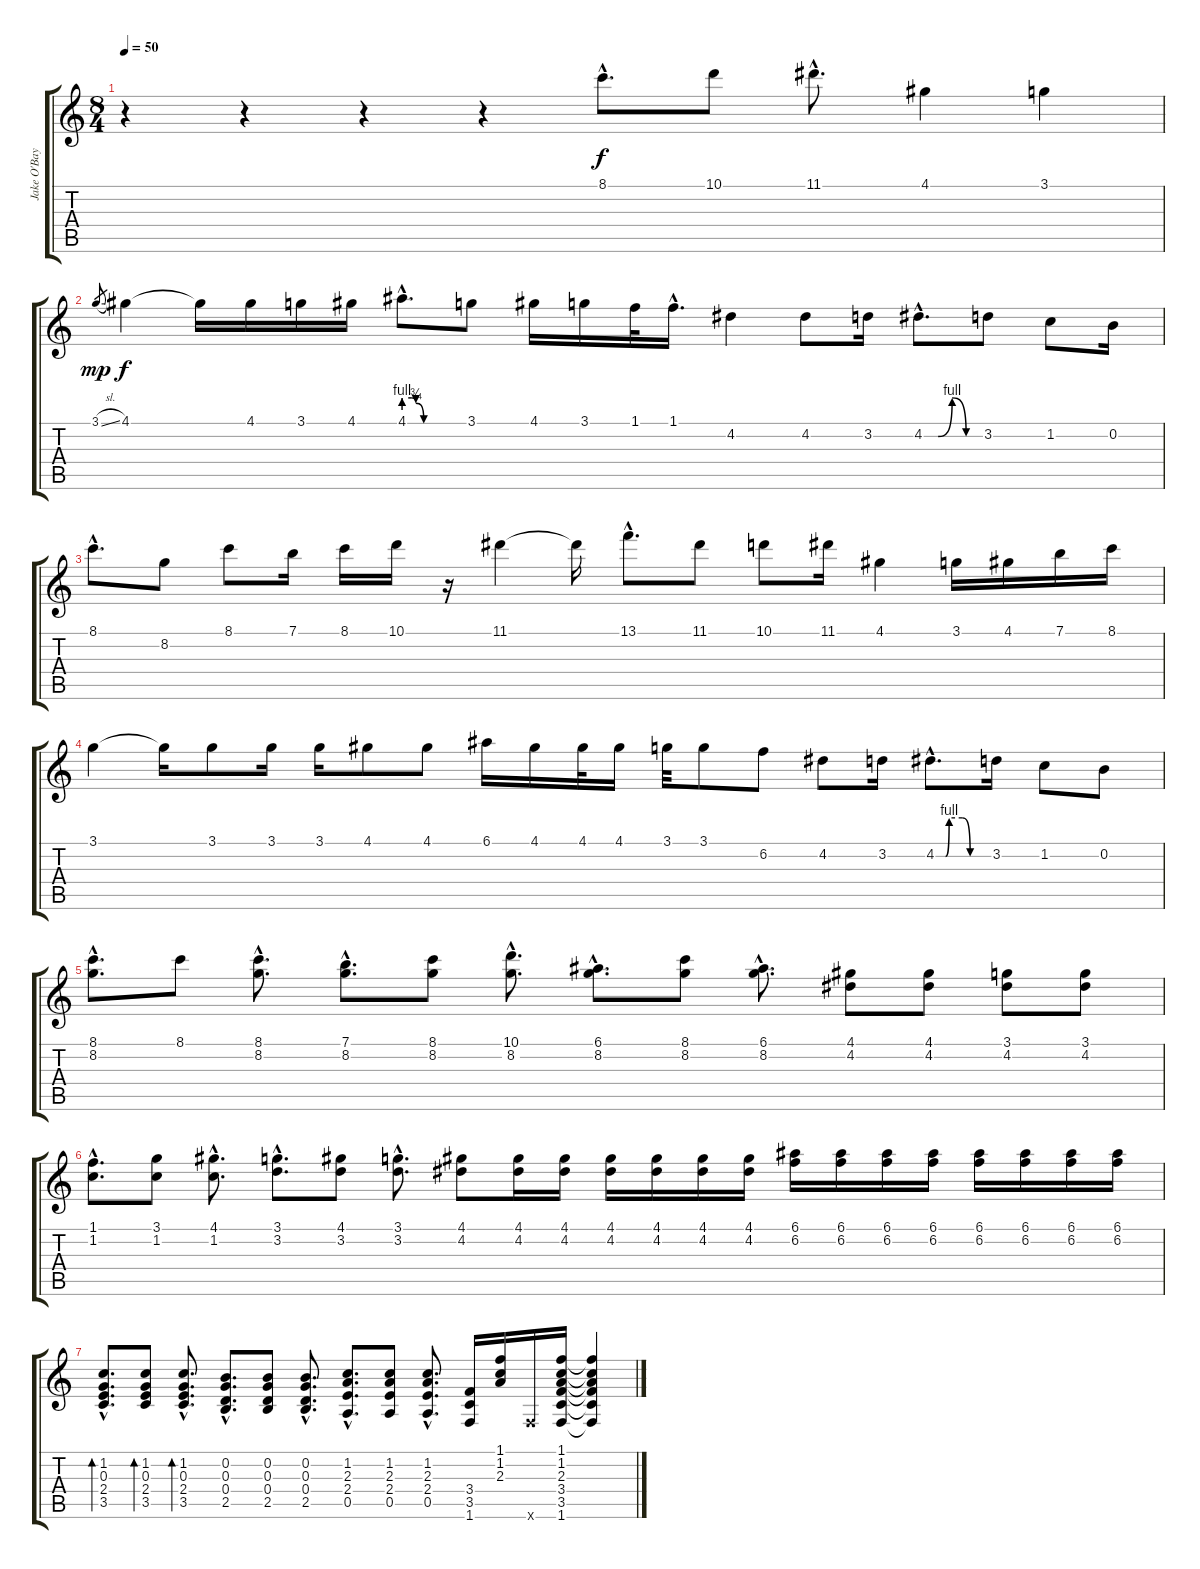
\track ("Jake O'Bayne - Dist Solo" "Jake O'Bay") {instrument overdrivenguitar}
\staff {score tabs}
\tuning (E4 B3 G3 D3 A2 E2) {hide}
\ts (8 4)
\tempo 50
\clef g2
\ks c
r.4{dy f instrument overdrivenguitar} r.4 r.4 r.4 8.1{hac}.8{d} 10.1.8 11.1{hac}.8{d} 4.1.4 3.1.4 |
3.1{sl}.8{gr dy mp} 4.1.4{dy f} 4.1{t}.16 4.1.16 3.1.16 4.1.16 4.1{be (custom 0 4 8 4 12 3 20 0 35 0 40 0 60 0) hac}.8{d} 3.1.8 4.1.16 3.1.16 1.1.32 1.1{hac}.16{d} 4.2.4 4.2.8 3.2.16 4.2{be (custom 0 0 15 0 30 4 45 0 60 0) hac}.8{d} 3.2.8 1.2.8 0.2.16 |
8.1{hac}.8{d} 8.2.8 8.1.8 7.1.16 8.1.16 10.1.16 r.16 11.1.4 11.1{t}.16 13.1{hac}.8{d} 11.1.8 10.1.8 11.1.16 4.1.4 3.1.16 4.1.16 7.1.16 8.1.16 |
3.1.4 3.1{t}.16 3.1.8 3.1.16 3.1.16 4.1.8 4.1.8 6.1.16 4.1.16 4.1.32 4.1.16 3.1.32 3.1.8 6.2.8 4.2.8 3.2.16 4.2{be (custom 0 0 7 0 11 0 15 4 30 4 39 0 45 0 60 0) hac}.8{d} 3.2.16 1.2.8 0.2.8 |
(8.1{hac} 8.2{hac}).8{d} 8.1.8 (8.1{hac} 8.2{hac}).8{d} (7.1{hac} 8.2{hac}).8{d} (8.1 8.2).8 (10.1{hac} 8.2{hac}).8{d} (6.1{hac} 8.2{hac}).8{d} (8.1 8.2).8 (6.1{hac} 8.2{hac}).8{d} (4.1 4.2).8 (4.1 4.2).8 (3.1 4.2).8 (3.1 4.2).8 |
(1.1{hac} 1.2{hac}).8{d} (3.1 1.2).8 (4.1{hac} 1.2{hac}).8{d} (3.1{hac} 3.2{hac}).8{d} (4.1 3.2).8 (3.1{hac} 3.2{hac}).8{d} (4.1 4.2).8 (4.1 4.2).16 (4.1 4.2).16 (4.1 4.2).16 (4.1 4.2).16 (4.1 4.2).16 (4.1 4.2).16 (6.1 6.2).16 (6.1 6.2).16 (6.1 6.2).16 (6.1 6.2).16 (6.1 6.2).16 (6.1 6.2).16 (6.1 6.2).16 (6.1 6.2).16 |
(1.2{hac} 0.3{hac} 2.4{hac} 3.5{hac}).8{d bd 30} (1.2 0.3 2.4 3.5).8{bd 30} (1.2{hac} 0.3{hac} 2.4{hac} 3.5{hac}).8{d bd 30} (0.2{hac} 0.3{hac} 0.4{hac} 2.5{hac}).8{d} (0.2 0.3 0.4 2.5).8 (0.2{hac} 0.3{hac} 0.4{hac} 2.5{hac}).8{d} (1.2{hac} 2.3{hac} 2.4{hac} 0.5{hac}).8{d} (1.2 2.3 2.4 0.5).8 (1.2{hac} 2.3{hac} 2.4{hac} 0.5{hac}).8{d} (3.4 3.5 1.6).16 (1.1 1.2 2.3).16 1.6{x}.16 (1.1 1.2 2.3 3.4 3.5 1.6).16 (1.1{t} 1.2{t} 2.3{t} 3.4{t} 3.5{t} 1.6{t}).4
